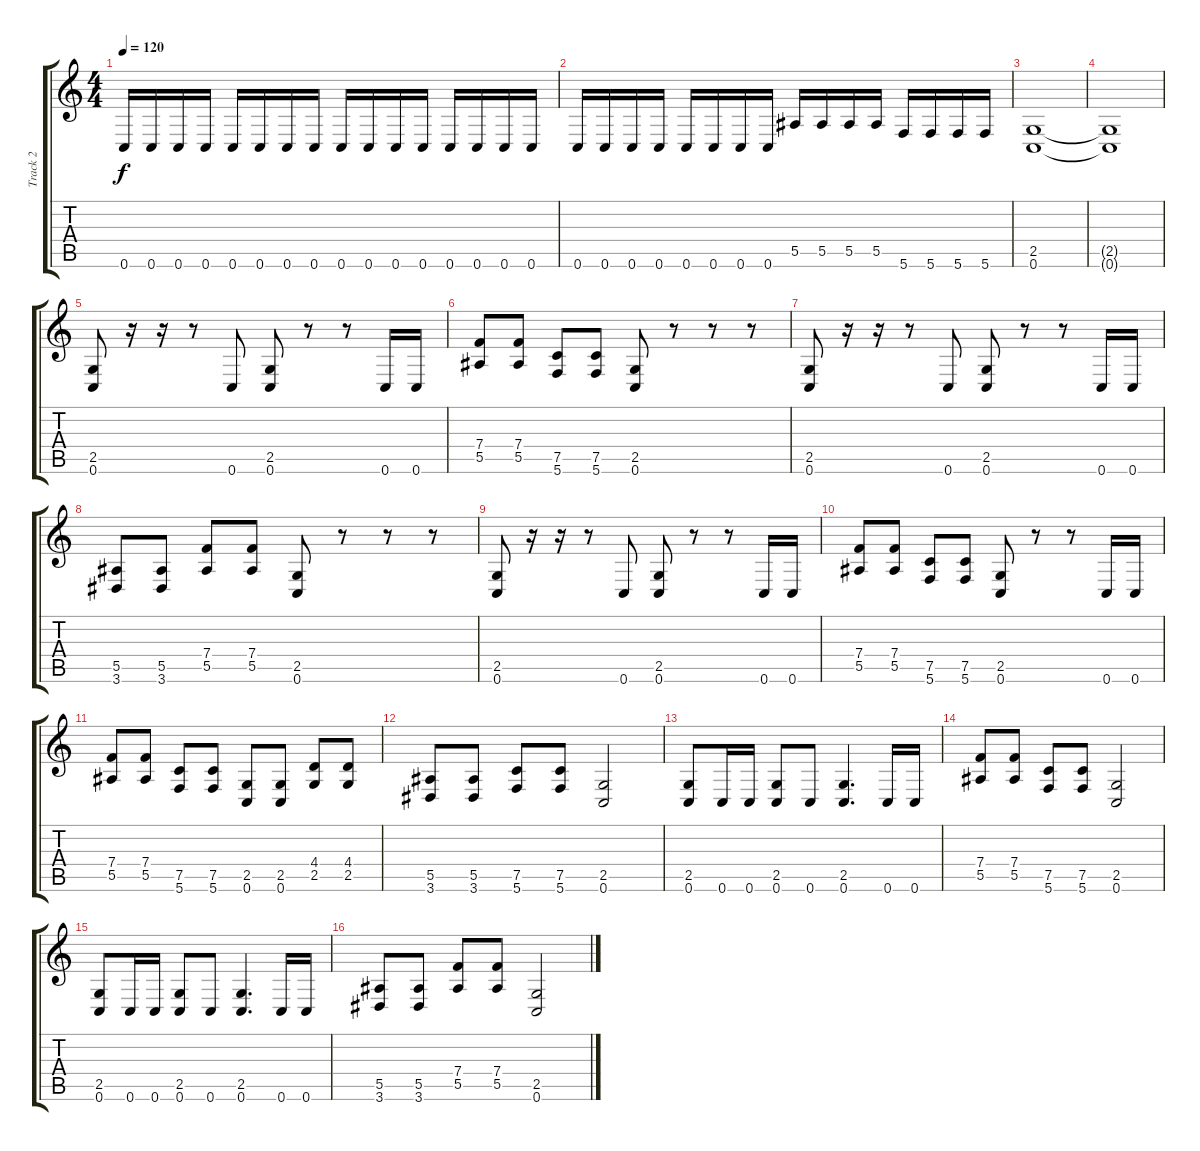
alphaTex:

\track ("Track 2" "Track 2") {instrument distortionguitar}
\staff {score tabs}
\tuning (C4 G3 Eb3 Bb2 F2 C2) {hide}
\ts (4 4)
\tempo 120
\clef g2
\ks c
0.6.16{dy f} 0.6.16 0.6.16 0.6.16 0.6.16 0.6.16 0.6.16 0.6.16 0.6.16 0.6.16 0.6.16 0.6.16 0.6.16 0.6.16 0.6.16 0.6.16 |
0.6.16 0.6.16 0.6.16 0.6.16 0.6.16 0.6.16 0.6.16 0.6.16 5.5.16 5.5.16 5.5.16 5.5.16 5.6.16 5.6.16 5.6.16 5.6.16 |
(2.5 0.6).1 |
(2.5{t} 0.6{t}).1 |
(2.5 0.6).8 r.16 r.16 r.8 0.6.8 (2.5 0.6).8 r.8 r.8 0.6.16 0.6.16 |
(7.4 5.5).8 (7.4 5.5).8 (7.5 5.6).8 (7.5 5.6).8 (2.5 0.6).8 r.8 r.8 r.8 |
(2.5 0.6).8 r.16 r.16 r.8 0.6.8 (2.5 0.6).8 r.8 r.8 0.6.16 0.6.16 |
(5.5 3.6).8 (5.5 3.6).8 (7.4 5.5).8 (7.4 5.5).8 (2.5 0.6).8 r.8 r.8 r.8 |
(2.5 0.6).8 r.16 r.16 r.8 0.6.8 (2.5 0.6).8 r.8 r.8 0.6.16 0.6.16 |
(7.4 5.5).8 (7.4 5.5).8 (7.5 5.6).8 (7.5 5.6).8 (2.5 0.6).8 r.8 r.8 0.6.16 0.6.16 |
(7.4 5.5).8 (7.4 5.5).8 (7.5 5.6).8 (7.5 5.6).8 (2.5 0.6).8 (2.5 0.6).8 (4.4 2.5).8 (4.4 2.5).8 |
(5.5 3.6).8 (5.5 3.6).8 (7.5 5.6).8 (7.5 5.6).8 (2.5 0.6).2 |
(2.5 0.6).8 0.6.16 0.6.16 (2.5 0.6).8 0.6.8 (2.5 0.6).4{d} 0.6.16 0.6.16 |
(7.4 5.5).8 (7.4 5.5).8 (7.5 5.6).8 (7.5 5.6).8 (2.5 0.6).2 |
(2.5 0.6).8 0.6.16 0.6.16 (2.5 0.6).8 0.6.8 (2.5 0.6).4{d} 0.6.16 0.6.16 |
(5.5 3.6).8 (5.5 3.6).8 (7.4 5.5).8 (7.4 5.5).8 (2.5 0.6).2
